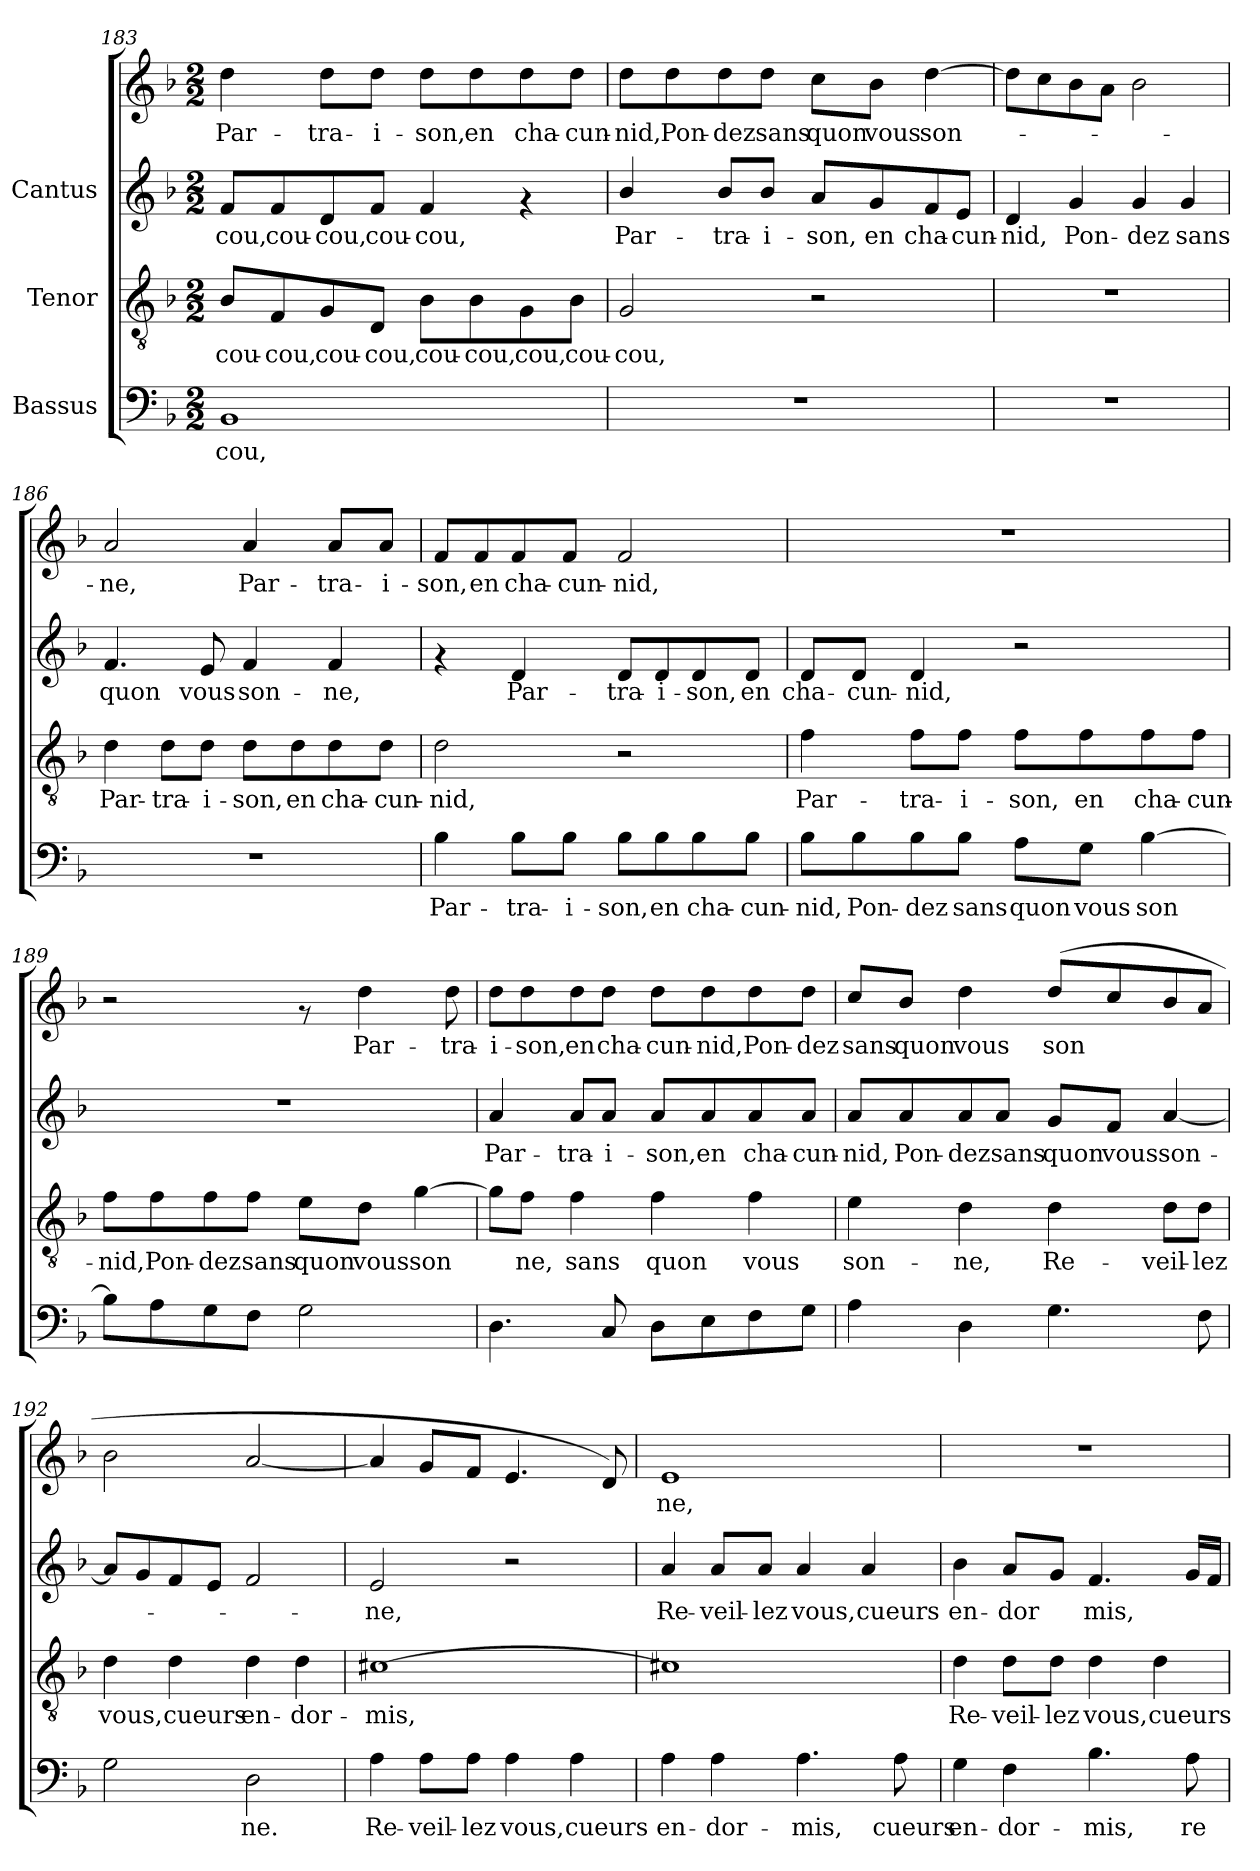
**kern	**text	**kern	**text	**kern	**text	**kern	**text
*part3	*part3	*part2	*part2	*part1	*part1	*part1	*part1
*staff4	*staff4	*staff3	*staff3	*staff2	*staff2	*staff1	*staff1
*I"Bassus	*	*I"Tenor	*	*I"Cantus	*	*	*
*clefF4	*	*clefGv2	*	*clefG2	*	*clefG2	*
*k[b-]	*	*k[b-]	*	*k[b-]	*	*k[b-]	*
*F:	*	*F:	*	*F:	*	*F:	*
*M2/2	*	*M2/2	*	*M2/2	*	*M2/2	*
=183	=183	=183	=183	=183	=183	=183	=183
!	!LO:LY:b:cj	!	!LO:LY:b:cj	!	!LO:LY:b:cj	!	!LO:LY:b:cj
1BB-	-cou,	8B-/L	cou-	8f/L	-cou,	4dd\	Par-
!	!	!	!LO:LY:b:cj	!	!LO:LY:b:cj	!	!
.	.	8F/	-cou,	8f/	cou-	.	.
!	!	!	!LO:LY:b:cj	!	!LO:LY:b:cj	!	!LO:LY:b:cj
.	.	8G/	cou-	8d/	-cou,	8dd\L	-tra-
!	!	!	!LO:LY:b:cj	!	!LO:LY:b:cj	!	!LO:LY:b:cj
.	.	8D/J	-cou,	8f/J	cou-	8dd\J	-i-
!	!	!	!LO:LY:b:cj	!	!LO:LY:b:cj	!	!LO:LY:b:cj
.	.	8B-\L	cou-	4f/	-cou,	8dd\L	-son,
!	!	!	!LO:LY:b:cj	!	!	!	!LO:LY:b:cj
.	.	8B-\	-cou,	.	.	8dd\	en
!	!	!	!LO:LY:b:cj	!	!	!	!LO:LY:b:cj
.	.	8G\	cou,	4rf	.	8dd\	cha-
!	!	!	!LO:LY:b:cj	!	!	!	!LO:LY:b:cj
.	.	8B-\J	cou-	.	.	8dd\J	-cun-
=184	=184	=184	=184	=184	=184	=184	=184
!	!	!	!LO:LY:b:cj	!	!LO:LY:b:cj	!	!LO:LY:b:cj
1r	.	2G/	-cou,	4b-/	-Par-	8dd\L	nid,
!	!	!	!	!	!	!	!LO:LY:b:cj
.	.	.	.	.	.	8dd\	Pon-
!	!	!	!	!	!LO:LY:b:cj	!	!LO:LY:b:cj
.	.	.	.	8b-/L	-tra-	8dd\	-dez
!	!	!	!	!	!LO:LY:b:cj	!	!LO:LY:b:cj
.	.	.	.	8b-/J	-i-	8dd\J	sans
!	!	!	!	!	!LO:LY:b:cj	!	!LO:LY:b:cj
.	.	2r	.	8a/L	-son,	8cc\L	quon
!	!	!	!	!	!LO:LY:b:cj	!	!LO:LY:b:cj
.	.	.	.	8g/	en	8b-\J	vous
!	!	!	!	!	!LO:LY:b:cj	!	!LO:LY:b:cj
.	.	.	.	8f/	cha-	[>4dd\	son-
!	!	!	!	!	!LO:LY:b:cj	!	!
.	.	.	.	8e/J	-cun-	.	.
!!LO:LB:g=z
=185	=185	=185	=185	=185	=185	=185	=185
!	!	!	!	!	!LO:LY:b:cj	!	!
1r	.	1r	.	4d/	-nid,	8dd\L]	.
.	.	.	.	.	.	8cc\	.
!	!	!	!	!	!LO:LY:b:cj	!	!
.	.	.	.	4g/	Pon-	8b-\	.
.	.	.	.	.	.	8a\J	.
!	!	!	!	!	!LO:LY:b:cj	!	!
.	.	.	.	4g/	-dez	2b-\	.
!	!	!	!	!	!LO:LY:b:cj	!	!
.	.	.	.	4g/	sans	.	.
=186	=186	=186	=186	=186	=186	=186	=186
!	!	!	!LO:LY:b:cj	!	!LO:LY:b:cj	!	!LO:LY:b:cj
1r	.	4d\	Par-	4.f/	-quon	2a/	ne,
!	!	!	!LO:LY:b:cj	!	!	!	!
.	.	8d\L	-tra-	.	.	.	.
!	!	!	!LO:LY:b:cj	!	!LO:LY:b:cj	!	!
.	.	8d\J	-i-	8e/	vous	.	.
!	!	!	!LO:LY:b:cj	!	!LO:LY:b:cj	!	!LO:LY:b:cj
.	.	8d\L	-son,	4f/	son-	4a/	Par-
!	!	!	!LO:LY:b:cj	!	!	!	!
.	.	8d\	en	.	.	.	.
!	!	!	!LO:LY:b:cj	!	!LO:LY:b:cj	!	!LO:LY:b:cj
.	.	8d\	cha-	4f/	-ne,	8a/L	-tra-
!	!	!	!LO:LY:b:cj	!	!	!	!LO:LY:b:cj
.	.	8d\J	-cun-	.	.	8a/J	-i-
=187	=187	=187	=187	=187	=187	=187	=187
!	!LO:LY:b:cj	!	!LO:LY:b:cj	!	!	!	!LO:LY:b:cj
4B-\	Par-	2d\	-nid,	4rf	.	8f/L	son,
!	!	!	!	!	!	!	!LO:LY:b:cj
.	.	.	.	.	.	8f/	en
!	!LO:LY:b:cj	!	!	!	!LO:LY:b:cj	!	!LO:LY:b:cj
8B-\L	-tra-	.	.	4d/	Par-	8f/	cha-
!	!LO:LY:b:cj	!	!	!	!	!	!LO:LY:b:cj
8B-\J	-i-	.	.	.	.	8f/J	-cun-
!	!LO:LY:b:cj	!	!	!	!LO:LY:b:cj	!	!LO:LY:b:cj
8B-\L	-son,	2r	.	8d/L	-tra-	2f/	-nid,
!	!LO:LY:b:cj	!	!	!	!LO:LY:b:cj	!	!
8B-\	en	.	.	8d/	-i-	.	.
!	!LO:LY:b:cj	!	!	!	!LO:LY:b:cj	!	!
8B-\	cha-	.	.	8d/	-son,	.	.
!	!LO:LY:b:cj	!	!	!	!LO:LY:b:cj	!	!
8B-\J	-cun-	.	.	8d/J	en	.	.
!!LO:PB:g=z
=188	=188	=188	=188	=188	=188	=188	=188
!	!LO:LY:b:cj	!	!LO:LY:b:cj	!	!LO:LY:b:cj	!	!
8B-\L	-nid,	4f\	Par-	8d/L	cha-	1r	.
!	!LO:LY:b:cj	!	!	!	!LO:LY:b:cj	!	!
8B-\	Pon-	.	.	8d/J	-cun-	.	.
!	!LO:LY:b:cj	!	!LO:LY:b:cj	!	!LO:LY:b:cj	!	!
8B-\	-dez	8f\L	-tra-	4d/	-nid,	.	.
!	!LO:LY:b:cj	!	!LO:LY:b:cj	!	!	!	!
8B-\J	sans	8f\J	-i-	.	.	.	.
!	!LO:LY:b:cj	!	!LO:LY:b:cj	!	!	!	!
8A\L	quon	8f\L	-son,	2r	.	.	.
!	!LO:LY:b:cj	!	!LO:LY:b:cj	!	!	!	!
8G\J	vous	8f\	en	.	.	.	.
!	!LO:LY:b:cj	!	!LO:LY:b:cj	!	!	!	!
[>4B-\	son-	8f\	cha-	.	.	.	.
!	!	!	!LO:LY:b:cj	!	!	!	!
.	.	8f\J	-cun-	.	.	.	.
=189	=189	=189	=189	=189	=189	=189	=189
!	!	!	!LO:LY:b:cj	!	!	!	!
8B-\L]	.	8f\L	-nid,	1r	.	2r	.
!	!	!	!LO:LY:b:cj	!	!	!	!
8A\	.	8f\	Pon-	.	.	.	.
!	!	!	!LO:LY:b:cj	!	!	!	!
8G\	.	8f\	-dez	.	.	.	.
!	!	!	!LO:LY:b:cj	!	!	!	!
8F\J	.	8f\J	sans	.	.	.	.
!	!	!	!LO:LY:b:cj	!	!	!	!
2G\	.	8e\L	quon	.	.	8rf	.
!	!	!	!LO:LY:b:cj	!	!	!	!LO:LY:b:cj
.	.	8d\J	vous	.	.	4dd\	Par-
!	!	!	!LO:LY:b:cj	!	!	!	!
.	.	[>4g\	son-	.	.	.	.
!	!	!	!	!	!	!	!LO:LY:b:cj
.	.	.	.	.	.	8dd\	-tra-
=190	=190	=190	=190	=190	=190	=190	=190
!	!	!	!LO:LY:b:cj	!	!LO:LY:b:cj	!	!LO:LY:b:cj
4.D\	.	8g\L]	-	4a/	Par-	8dd\L	-i-
!	!	!	!LO:LY:b:cj	!	!	!	!LO:LY:b:cj
.	.	8f\J	ne,	.	.	8dd\	-son,
!	!	!	!LO:LY:b:cj	!	!LO:LY:b:cj	!	!LO:LY:b:cj
.	.	4f\	sans	8a/L	-tra-	8dd\	en
!	!	!	!	!	!LO:LY:b:cj	!	!LO:LY:b:cj
8C/	.	.	.	8a/J	-i-	8dd\J	cha-
!	!	!	!LO:LY:b:cj	!	!LO:LY:b:cj	!	!LO:LY:b:cj
8D\L	.	4f\	quon	8a/L	-son,	8dd\L	-cun-
!	!	!	!	!	!LO:LY:b:cj	!	!LO:LY:b:cj
8E\	.	.	.	8a/	en	8dd\	-nid,
!	!	!	!LO:LY:b:cj	!	!LO:LY:b:cj	!	!LO:LY:b:cj
8F\	.	4f\	vous	8a/	cha-	8dd\	Pon-
!	!	!	!	!	!LO:LY:b:cj	!	!LO:LY:b:cj
8G\J	.	.	.	8a/J	-cun-	8dd\J	-dez
!!LO:LB:g=z
=191	=191	=191	=191	=191	=191	=191	=191
!	!	!	!LO:LY:b:cj	!	!LO:LY:b:cj	!	!LO:LY:b:cj
4A\	.	4e\	son-	8a/L	-nid,	8cc/L	-sans
!	!	!	!	!	!LO:LY:b:cj	!	!LO:LY:b:cj
.	.	.	.	8a/	Pon-	8b-/J	quon
!	!	!	!LO:LY:b:cj	!	!LO:LY:b:cj	!	!LO:LY:b:cj
4D\	.	4d\	-ne,	8a/	-dez	4dd\	vous
!	!	!	!	!	!LO:LY:b:cj	!	!
.	.	.	.	8a/J	sans	.	.
!	!	!	!LO:LY:b:cj	!	!LO:LY:b:cj	!	!LO:LY:b:cj
4.G\	.	4d\	Re-	8g/L	quon	(<8dd/L	son-
!	!	!	!	!	!LO:LY:b:cj	!	!LO:LY:b:cj
.	.	.	.	8f/J	vous	8cc/	--
!	!	!	!LO:LY:b:cj	!	!LO:LY:b:cj	!	!LO:LY:b:cj
.	.	8d\L	-veil-	[<4a/	son-	8b-/	--
!	!	!	!LO:LY:b:cj	!	!	!	!LO:LY:b:cj
8F\	.	8d\J	-lez	.	.	8a/J	--
=192	=192	=192	=192	=192	=192	=192	=192
!	!LO:LY:b:cj	!	!LO:LY:b:cj	!	!	!	!
2G\	-	4d\	vous,	8a/L]	.	2b-\	.
.	.	.	.	8g/	.	.	.
!	!	!	!LO:LY:b:cj	!	!	!	!
.	.	4d\	cueurs	8f/	.	.	.
.	.	.	.	8e/J	.	.	.
!	!LO:LY:b:cj	!	!LO:LY:b:cj	!	!	!	!
2D\	ne.	4d\	en-	2f/	.	[<2a/	.
!	!	!	!LO:LY:b:cj	!	!	!	!
.	.	4d\	-dor-	.	.	.	.
=193	=193	=193	=193	=193	=193	=193	=193
!	!LO:LY:b:cj	!	!LO:LY:b:cj	!	!LO:LY:b:cj	!	!
4A\	Re-	[>1c#X	-mis,	2e/	-ne,	4a/]	.
!	!LO:LY:b:cj	!	!	!	!	!	!
8A\L	-veil-	.	.	.	.	8g/L	.
!	!LO:LY:b:cj	!	!	!	!	!	!
8A\J	-lez	.	.	.	.	8f/J	.
!	!LO:LY:b:cj	!	!	!	!	!	!
4A\	vous,	.	.	2r	.	4.e/	.
!	!LO:LY:b:cj	!	!	!	!	!	!
4A\	cueurs	.	.	.	.	.	.
.	.	.	.	.	.	8d/)	.
!!LO:LB:g=z
=194	=194	=194	=194	=194	=194	=194	=194
!	!LO:LY:b:cj	!	!	!	!LO:LY:b:cj	!	!LO:LY:b:cj
4A\	en-	1c#X]	.	4a/	Re-	1e	ne,
!	!LO:LY:b:cj	!	!	!	!LO:LY:b:cj	!	!
4A\	-dor-	.	.	8a/L	-veil-	.	.
!	!	!	!	!	!LO:LY:b:cj	!	!
.	.	.	.	8a/J	-lez	.	.
!	!LO:LY:b:cj	!	!	!	!LO:LY:b:cj	!	!
4.A\	-mis,	.	.	4a/	vous,	.	.
!	!	!	!	!	!LO:LY:b:cj	!	!
.	.	.	.	4a/	cueurs	.	.
!	!LO:LY:b:cj	!	!	!	!	!	!
8A\	cueurs	.	.	.	.	.	.
=195	=195	=195	=195	=195	=195	=195	=195
!	!LO:LY:b:cj	!	!LO:LY:b:cj	!	!LO:LY:b:cj	!	!
4G\	en-	4d\	Re-	4b-\	en-	1r	.
!	!LO:LY:b:cj	!	!LO:LY:b:cj	!	!LO:LY:b:cj	!	!
4F\	-dor-	8d\L	-veil-	8a/L	-dor-	.	.
!	!	!	!LO:LY:b:cj	!	!LO:LY:b:cj	!	!
.	.	8d\J	-lez	8g/J	-	.	.
!	!LO:LY:b:cj	!	!LO:LY:b:cj	!	!LO:LY:b:cj	!	!
4.B-\	-mis,	4d\	vous,	4.f/	mis,	.	.
!	!	!	!LO:LY:b:cj	!	!	!	!
.	.	4d\	cueurs	.	.	.	.
!	!LO:LY:b:cj	!	!	!	!LO:LY:b:cj	!	!
8A\	re-	.	.	16g/L	.	.	.
!	!	!	!	!	!LO:LY:b:cj	!	!
.	.	.	.	16f/J	.	.	.
=	=	=	=	=	=	=	=
*-	*-	*-	*-	*-	*-	*-	*-
